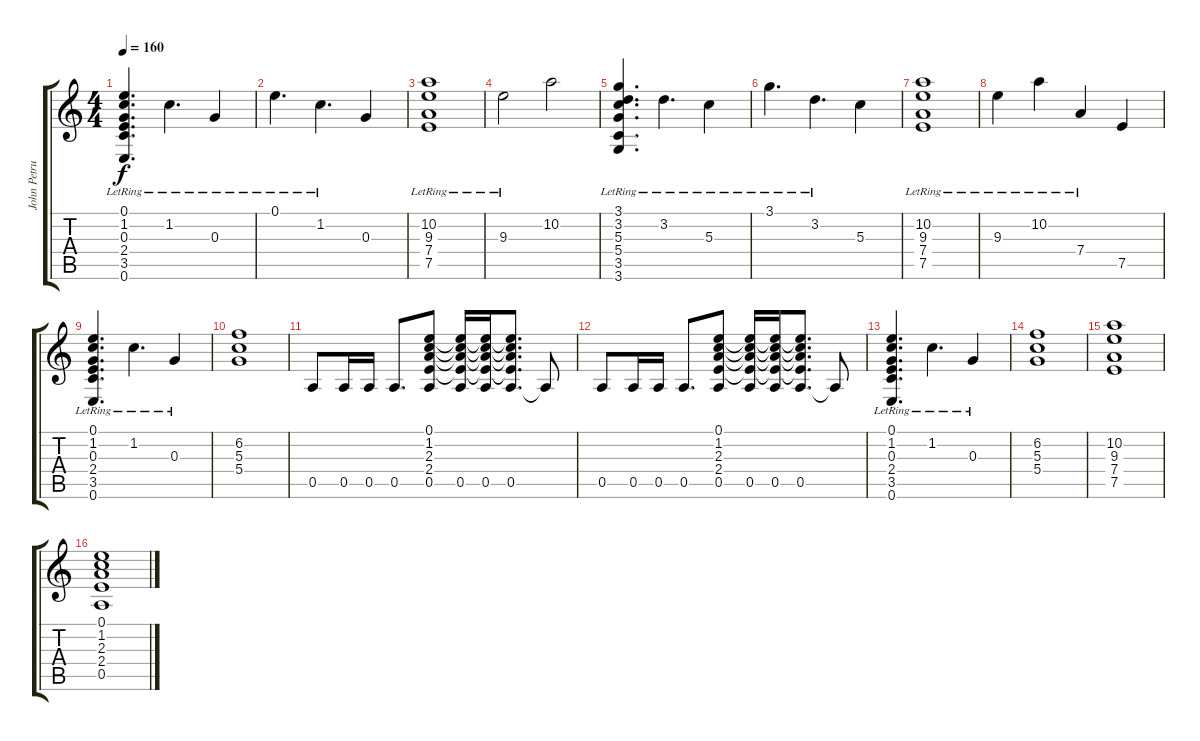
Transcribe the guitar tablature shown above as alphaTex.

\track ("John Petrucci" "John Petru") {instrument distortionguitar}
\staff {score tabs}
\tuning (E4 B3 G3 D3 A2 E2) {hide}
\ts (4 4)
\tempo 160
\clef g2
\ks c
(0.1{lr} 1.2 0.3{lr} 2.4{lr} 3.5 0.6{lr}).4{d dy f} 1.2{lr}.4{d} 0.3{lr}.4 |
0.1{lr}.4{d} 1.2{lr}.4{d} 0.3.4 |
(10.2{lr} 9.3{lr} 7.4{lr} 7.5{lr}).1 |
9.3{lr}.2 10.2.2 |
(3.1{lr} 3.2{lr} 5.3{lr} 5.4{lr} 3.5{lr} 3.6{lr}).4{d} 3.2{lr}.4{d} 5.3{lr}.4 |
3.1{lr}.4{d} 3.2{lr}.4{d} 5.3.4 |
(10.2{lr} 9.3{lr} 7.4{lr} 7.5{lr}).1 |
9.3{lr}.4 10.2{lr}.4 7.4{lr}.4 7.5.4 |
(0.1{lr} 1.2 0.3{lr} 2.4{lr} 3.5 0.6{lr}).4{d} 1.2{lr}.4{d} 0.3{lr}.4 |
(6.2 5.3 5.4).1 |
0.5.8 0.5.16 0.5.16 0.5.8{d} (0.1 1.2 2.3 2.4 0.5).8 (0.1{t} 1.2{t} 2.3{t} 2.4{t} 0.5).16 (0.1{t} 1.2{t} 2.3{t} 2.4{t} 0.5).16 (0.1{t} 1.2{t} 2.3{t} 2.4{t} 0.5).8{d} 0.5{t}.8 |
0.5.8 0.5.16 0.5.16 0.5.8{d} (0.1 1.2 2.3 2.4 0.5).8 (0.1{t} 1.2{t} 2.3{t} 2.4{t} 0.5).16 (0.1{t} 1.2{t} 2.3{t} 2.4{t} 0.5).16 (0.1{t} 1.2{t} 2.3{t} 2.4{t} 0.5).8{d} 0.5{t}.8 |
(0.1{lr} 1.2 0.3{lr} 2.4{lr} 3.5 0.6{lr}).4{d} 1.2{lr}.4{d} 0.3{lr}.4 |
(6.2 5.3 5.4).1 |
(10.2 9.3 7.4 7.5).1 |
(0.1 1.2 2.3 2.4 0.5).1
